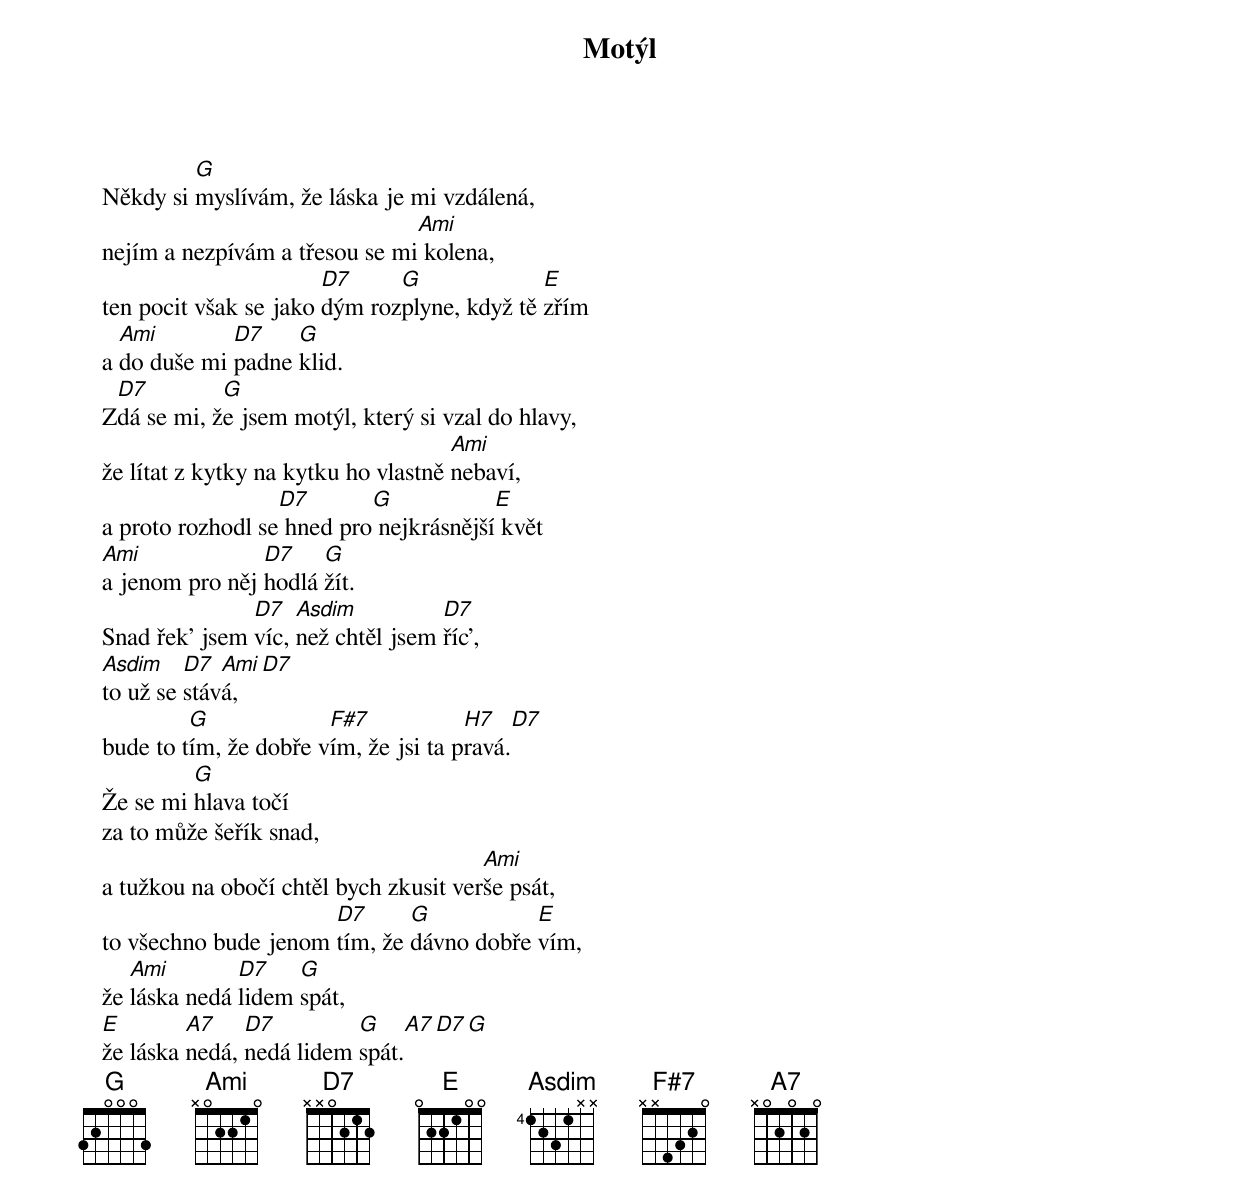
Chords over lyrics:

Motýl

            G
   Někdy si myslívám, že láska je mi vzdálená,
                                  Ami
   nejím a nezpívám a třesou se mi kolena,
                          D7     G              E
   ten pocit však se jako dým rozplyne, když tě zřím
     Ami        D7    G
   a do duše mi padne klid.
    D7         G
   Zdá se mi, že jsem motýl, který si vzal do hlavy,
                                        Ami
   že lítat z kytky na kytku ho vlastně nebaví,
                     D7       G            E
   a proto rozhodl se hned pro nejkrásnější květ
   Ami             D7    G
   a jenom pro něj hodlá žít.
                  D7   Asdim          D7
   Snad řek' jsem víc, než chtěl jsem říc',
   Asdim    D7  Ami    D7
   to už se stává,
            G             F#7            H7    D7
   bude to tím, že dobře vím, že jsi ta pravá.
            G
   Že se mi hlava točí
   za to může šeřík snad,
                                          Ami
   a tužkou na obočí chtěl bych zkusit verše psát,
                         D7      G           E
   to všechno bude jenom tím, že dávno dobře vím,
      Ami        D7    G
   že láska nedá lidem spát,
   E        A7    D7         G      A7  D7  G
   že láska nedá, nedá lidem spát.
